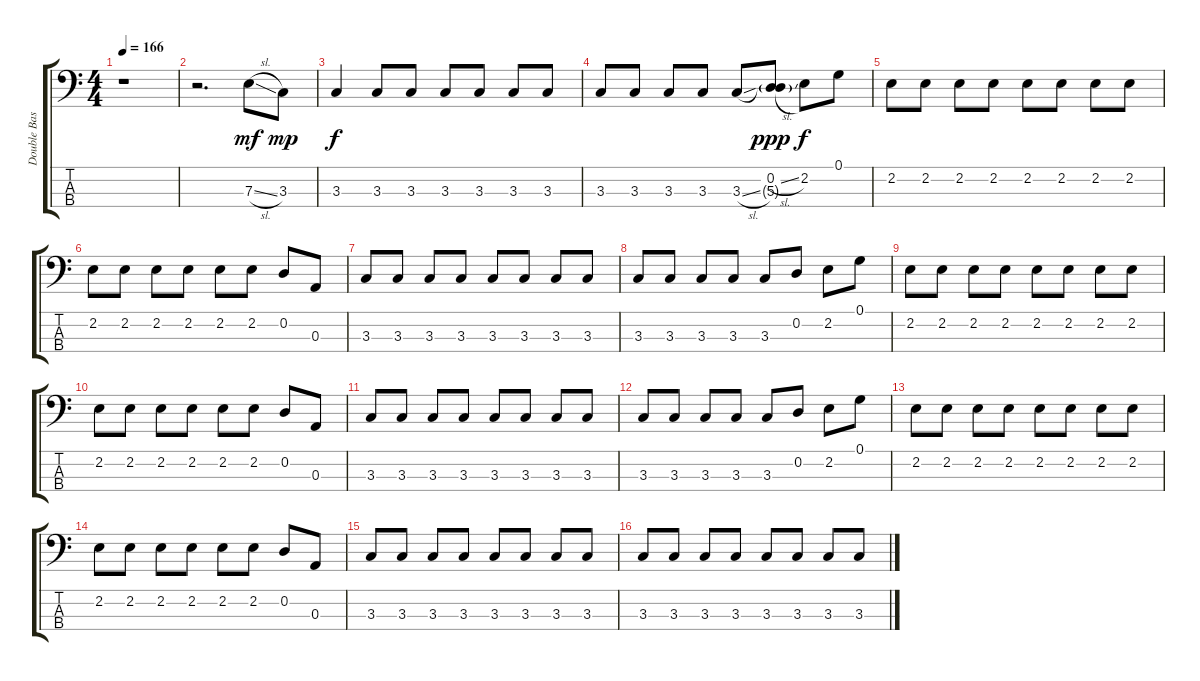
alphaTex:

\track ("Double Bass" "Double Bas") {instrument acousticbass}
\staff {score tabs}
\tuning (G2 D2 A1 E1) {hide}
\ts (4 4)
\tempo 166
\clef f4
\ks c
r.1{dy mf instrument acousticbass} |
r.2{d} 7.3{sl}.8 3.3.8{dy mp} |
3.3.4{dy f} 3.3.8 3.3.8 3.3.8 3.3.8 3.3.8 3.3.8 |
3.3.8 3.3.8 3.3.8 3.3.8 3.3{sl}.8 (0.2{sl} 5.3{g}).8{dy ppp} 2.2.8{dy f} 0.1.8 |
2.2.8 2.2.8 2.2.8 2.2.8 2.2.8 2.2.8 2.2.8 2.2.8 |
2.2.8 2.2.8 2.2.8 2.2.8 2.2.8 2.2.8 0.2.8 0.3.8 |
3.3.8 3.3.8 3.3.8 3.3.8 3.3.8 3.3.8 3.3.8 3.3.8 |
3.3.8 3.3.8 3.3.8 3.3.8 3.3.8 0.2.8 2.2.8 0.1.8 |
2.2.8 2.2.8 2.2.8 2.2.8 2.2.8 2.2.8 2.2.8 2.2.8 |
2.2.8 2.2.8 2.2.8 2.2.8 2.2.8 2.2.8 0.2.8 0.3.8 |
3.3.8 3.3.8 3.3.8 3.3.8 3.3.8 3.3.8 3.3.8 3.3.8 |
3.3.8 3.3.8 3.3.8 3.3.8 3.3.8 0.2.8 2.2.8 0.1.8 |
2.2.8 2.2.8 2.2.8 2.2.8 2.2.8 2.2.8 2.2.8 2.2.8 |
2.2.8 2.2.8 2.2.8 2.2.8 2.2.8 2.2.8 0.2.8 0.3.8 |
3.3.8 3.3.8 3.3.8 3.3.8 3.3.8 3.3.8 3.3.8 3.3.8 |
3.3.8 3.3.8 3.3.8 3.3.8 3.3.8 3.3.8 3.3.8 3.3.8
